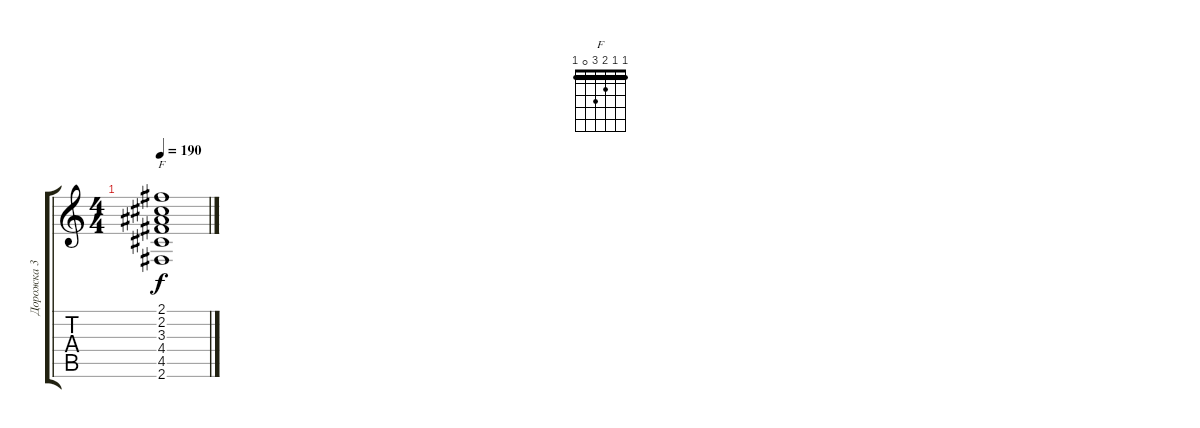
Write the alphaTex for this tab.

\track ("Дорожка 3" "Дорожка 3") {instrument electricguitarclean}
\staff {score tabs}
\tuning (E4 B3 G3 D3 A2 E2) {hide}
\chord ("F" 1 1 2 3 0 1) {barre 1}
\ts (4 4)
\tempo 190
\clef g2
\ks c
(2.1 2.2 3.3 4.4 4.5 2.6).1{ch "F" dy f}
